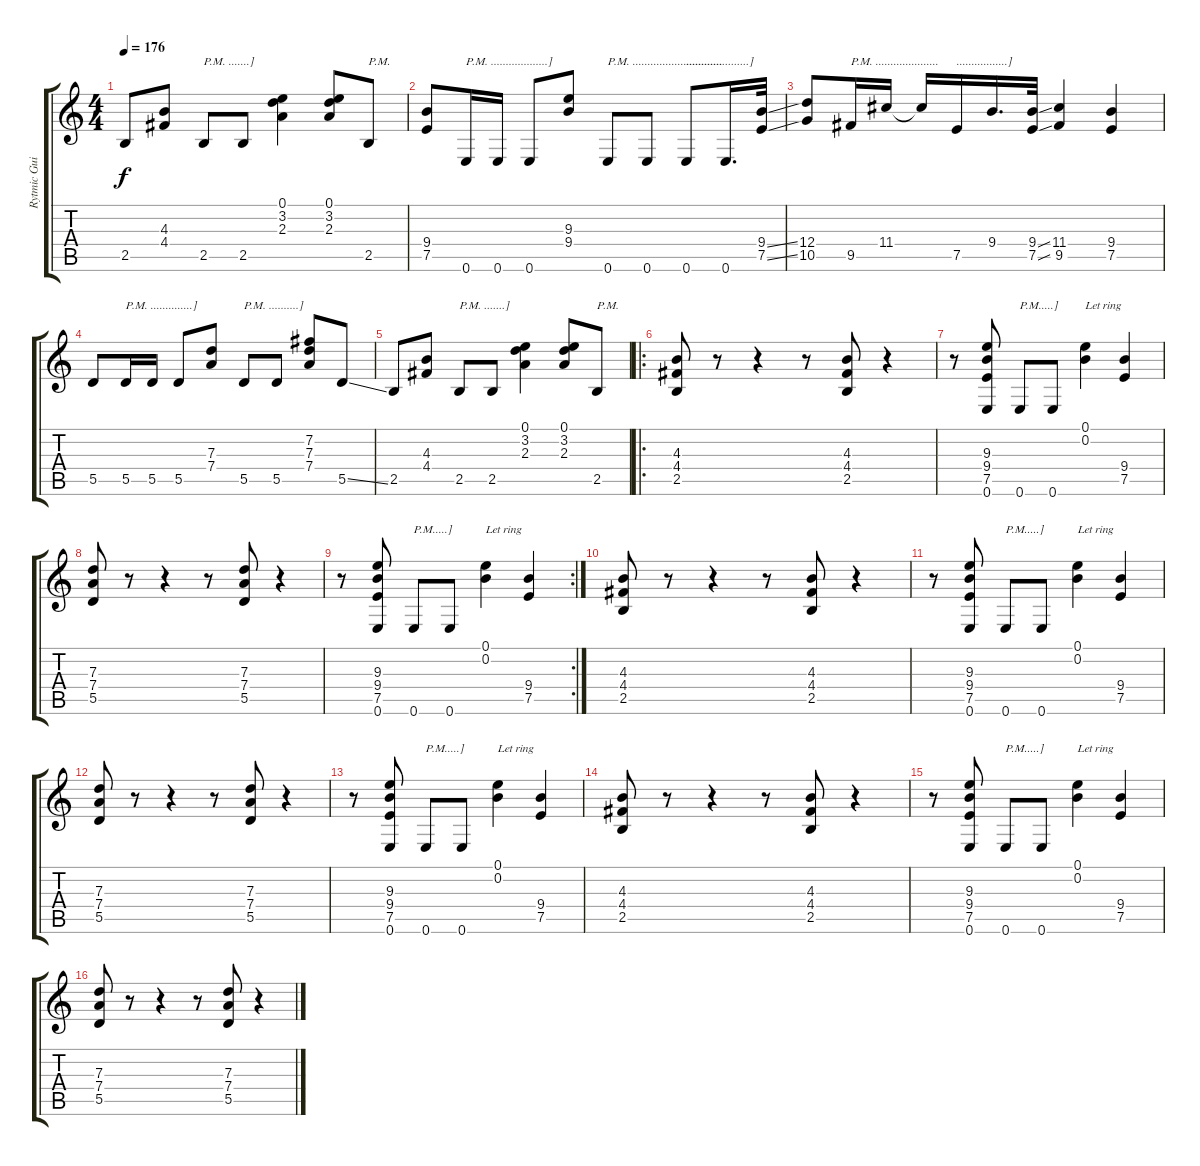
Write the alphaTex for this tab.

\track ("Rytmic Guitar" "Rytmic Gui") {instrument distortionguitar}
\staff {score tabs}
\tuning (E4 B3 G3 D3 A2 E2) {hide}
\ts (4 4)
\tempo 176
\clef g2
\ks c
2.5.8{dy f} (4.3 4.4).8 2.5.8{txt "P.M. .......]"} 2.5.8 (0.1 3.2 2.3).4 (0.1 3.2 2.3).8 2.5.8{txt "P.M."} |
(9.4 7.5).8 0.6.16{txt "P.M. ...................]"} 0.6.16 0.6.8 (9.3 9.4).8 0.6.8{txt "P.M. .............................."} 0.6.8 0.6.8{txt ".....................]"} 0.6.16{d} (9.4{ss} 7.5{ss}).32 |
(12.4 10.5).8 9.5.16{txt "P.M. ....................."} 11.4.16 11.4{t}.16 7.5.16{txt ".................]"} 9.4.16{d} (9.4{ss} 7.5{ss}).32 (11.4 9.5).4 (9.4 7.5).4 |
5.5.8 5.5.16{txt "P.M. ..............]"} 5.5.16 5.5.8 (7.3 7.4).8 5.5.8{txt "P.M. ..........]"} 5.5.8 (7.2 7.3 7.4).8 5.5{ss}.8 |
2.5.8 (4.3 4.4).8 2.5.8{txt "P.M. .......]"} 2.5.8 (0.1 3.2 2.3).4 (0.1 3.2 2.3).8 2.5.8{txt "P.M."} |
\ro
(4.3 4.4 2.5).8 r.8 r.4 r.8 (4.3 4.4 2.5).8 r.4 |
r.8 (9.3 9.4 7.5 0.6).8 0.6.8{txt "P.M.....]"} 0.6.8 (0.1 0.2).4{txt "Let ring"} (9.4 7.5).4 |
(7.3 7.4 5.5).8 r.8 r.4 r.8 (7.3 7.4 5.5).8 r.4 |
\rc 2
r.8 (9.3 9.4 7.5 0.6).8 0.6.8{txt "P.M.....]"} 0.6.8 (0.1 0.2).4{txt "Let ring"} (9.4 7.5).4 |
(4.3 4.4 2.5).8 r.8 r.4 r.8 (4.3 4.4 2.5).8 r.4 |
r.8 (9.3 9.4 7.5 0.6).8 0.6.8{txt "P.M.....]"} 0.6.8 (0.1 0.2).4{txt "Let ring"} (9.4 7.5).4 |
(7.3 7.4 5.5).8 r.8 r.4 r.8 (7.3 7.4 5.5).8 r.4 |
r.8 (9.3 9.4 7.5 0.6).8 0.6.8{txt "P.M.....]"} 0.6.8 (0.1 0.2).4{txt "Let ring"} (9.4 7.5).4 |
(4.3 4.4 2.5).8 r.8 r.4 r.8 (4.3 4.4 2.5).8 r.4 |
r.8 (9.3 9.4 7.5 0.6).8 0.6.8{txt "P.M.....]"} 0.6.8 (0.1 0.2).4{txt "Let ring"} (9.4 7.5).4 |
(7.3 7.4 5.5).8 r.8 r.4 r.8 (7.3 7.4 5.5).8 r.4
